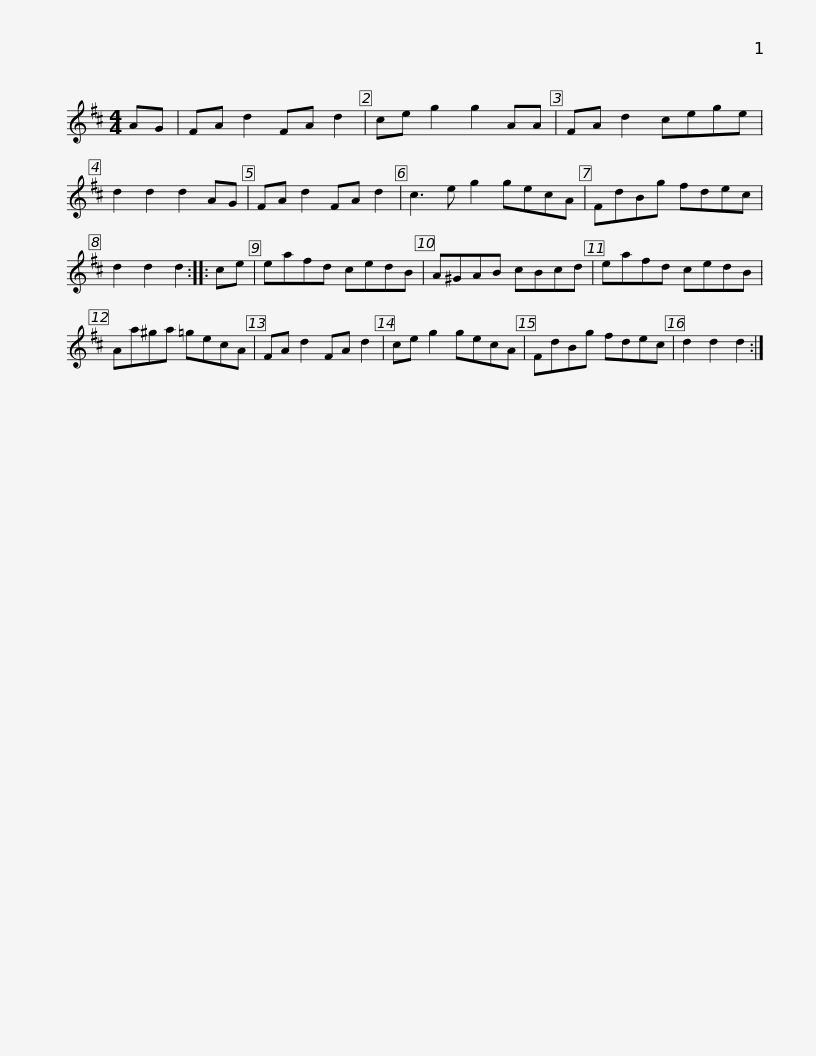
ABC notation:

X:1
L:1/8
M:4/4
I:linebreak $
K:D
V:1 treble
V:1
 AG | FA d2 FA d2 | ce g2 g2 AA | FA d2 cege | d2 d2 d2 AG | %5
 FA d2 FA d2 | c3 e g2 gecA |$ FdBg fdec | d2 d2 d2 :: ce | %10
 eafd cedB | A^GAB cBcd | eafd cedB |$ Aa^ga =gecA | FA d2 FA d2 | %15
 ce g2 gecA | FdBg fdec | d2 d2 d2 :| %18
